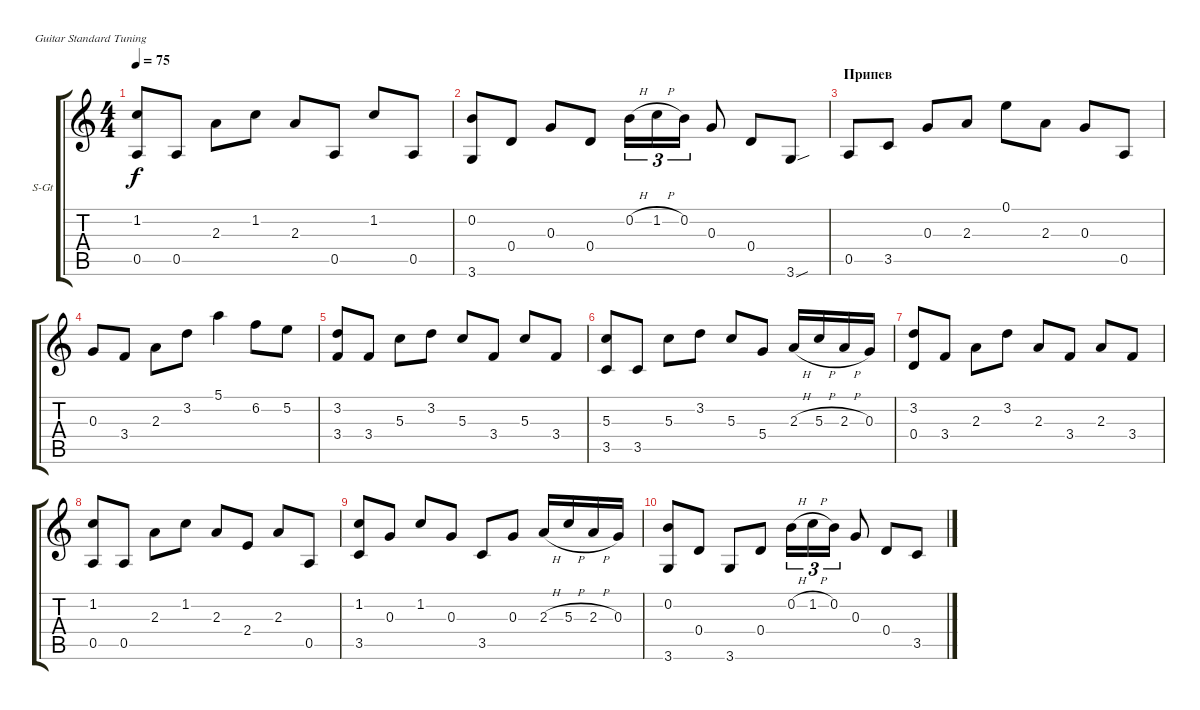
\bracketExtendMode groupsimilarinstruments
\firstSystemTrackNameOrientation horizontal
\otherSystemsTrackNameOrientation horizontal
\track ("Guitar" "S-Gt") {instrument acousticguitarsteel}
\staff {score tabs}
\tuning (E4 B3 G3 D3 A2 E2)
\ts (4 4)
\tempo 75
\clef g2
\ks c
(0.5 1.2).8{dy f} 0.5.8 2.3.8 1.2.8 2.3.8 0.5.8 1.2.8 0.5.8 |
(3.6 0.2).8 0.4.8 0.3.8 0.4.8 0.2{h}.16{tu (3 2)} 1.2{h}.16{tu (3 2)} 0.2.16{tu (3 2)} 0.3.8 0.4.8 3.6{sou}.8 |
\section ("" "Припев")
0.5.8 3.5.8 0.3.8 2.3.8 0.1.8 2.3.8 0.3.8 0.5.8 |
0.3.8 3.4.8 2.3.8 3.2.8 5.1.4 6.2.8 5.2.8 |
(3.2 3.4).8 3.4.8 5.3.8 3.2.8 5.3.8 3.4.8 5.3.8 3.4.8 |
(5.3 3.5).8 3.5.8 5.3.8 3.2.8 5.3.8 5.4.8 2.3{h}.16 5.3{h}.16 2.3{h}.16 0.3.16 |
(3.2 0.4).8 3.4.8 2.3.8 3.2.8 2.3.8 3.4.8 2.3.8 3.4.8 |
(1.2 0.5).8 0.5.8 2.3.8 1.2.8 2.3.8 2.4.8 2.3.8 0.5.8 |
(1.2 3.5).8 0.3.8 1.2.8 0.3.8 3.5.8 0.3.8 2.3{h}.16 5.3{h}.16 2.3{h}.16 0.3.16 |
(3.6 0.2).8 0.4.8 3.6.8 0.4.8 0.2{h}.16{tu (3 2)} 1.2{h}.16{tu (3 2)} 0.2.16{tu (3 2)} 0.3.8 0.4.8 3.5.8
